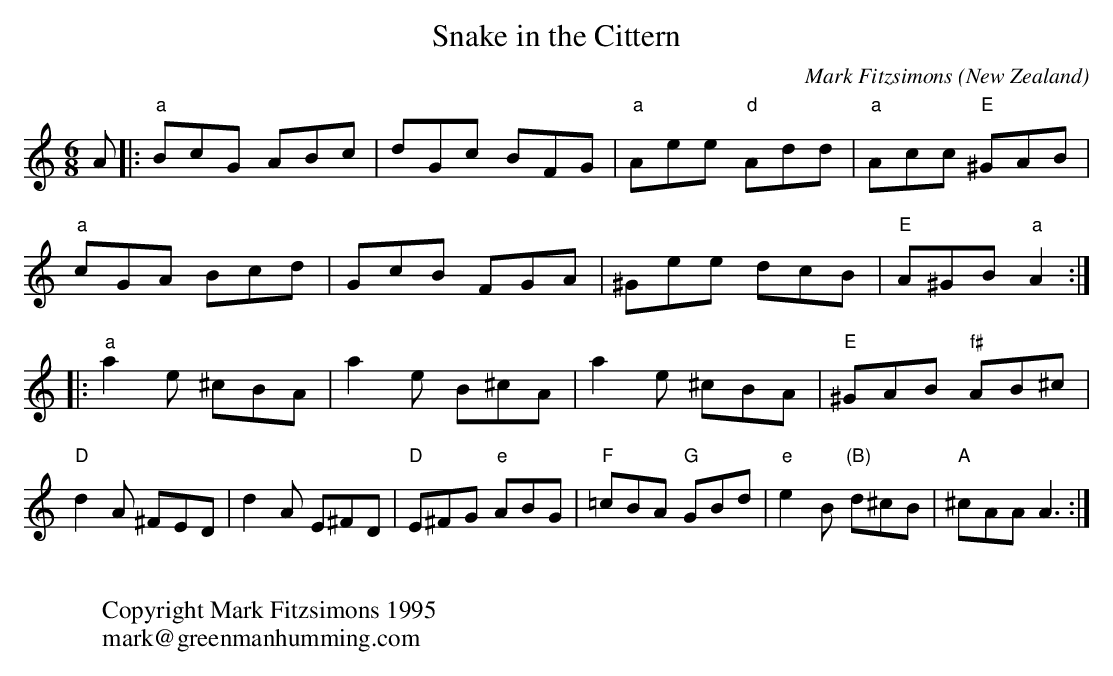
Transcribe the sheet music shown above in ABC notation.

X:1
T:Snake in the Cittern
O:New Zealand
M:6/8
C:Mark Fitzsimons
K:Amin
A|:"a"BcG ABc|dGc BFG|"a"Aee "d"Add|"a"Acc "E"^GAB|
"a"cGA Bcd|GcB FGA|^Gee dcB| "E"A^GB "a"A2:|
|:"a"a2e ^cBA|a2e B^cA|a2e ^cBA|"E"^GAB "f#"AB^c|
"D"d2A ^FED|d2A E^FD|"D"E^FG "e"ABG|"F"=cBA "G"GBd|"e"e2B "(B)"d^cB|"A"^cAA A3:|
W:
W:Copyright Mark Fitzsimons 1995
W:mark@greenmanhumming.com
